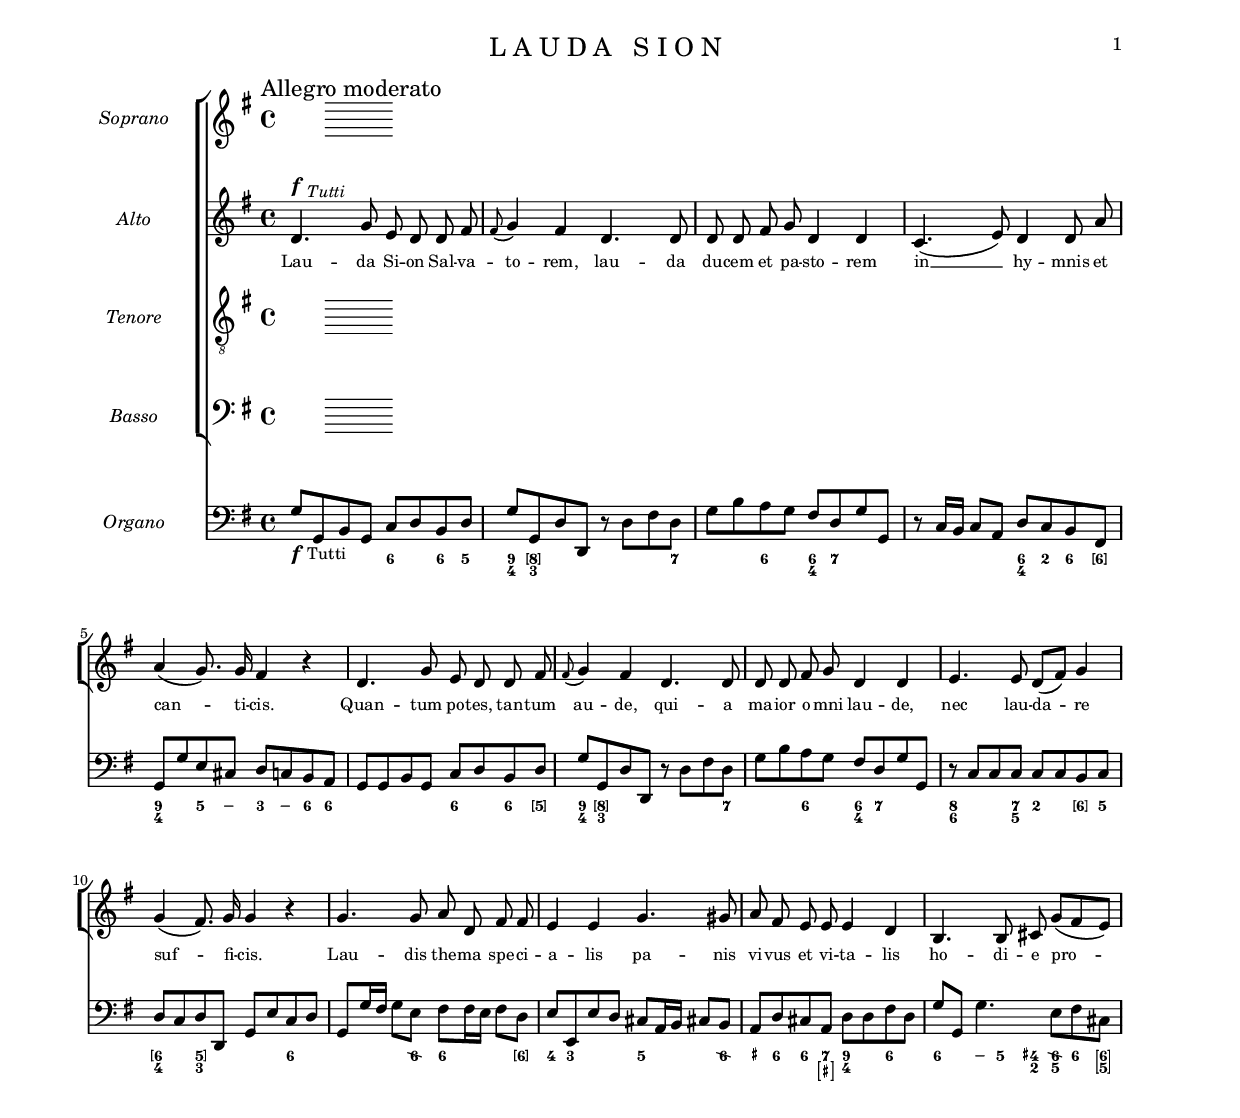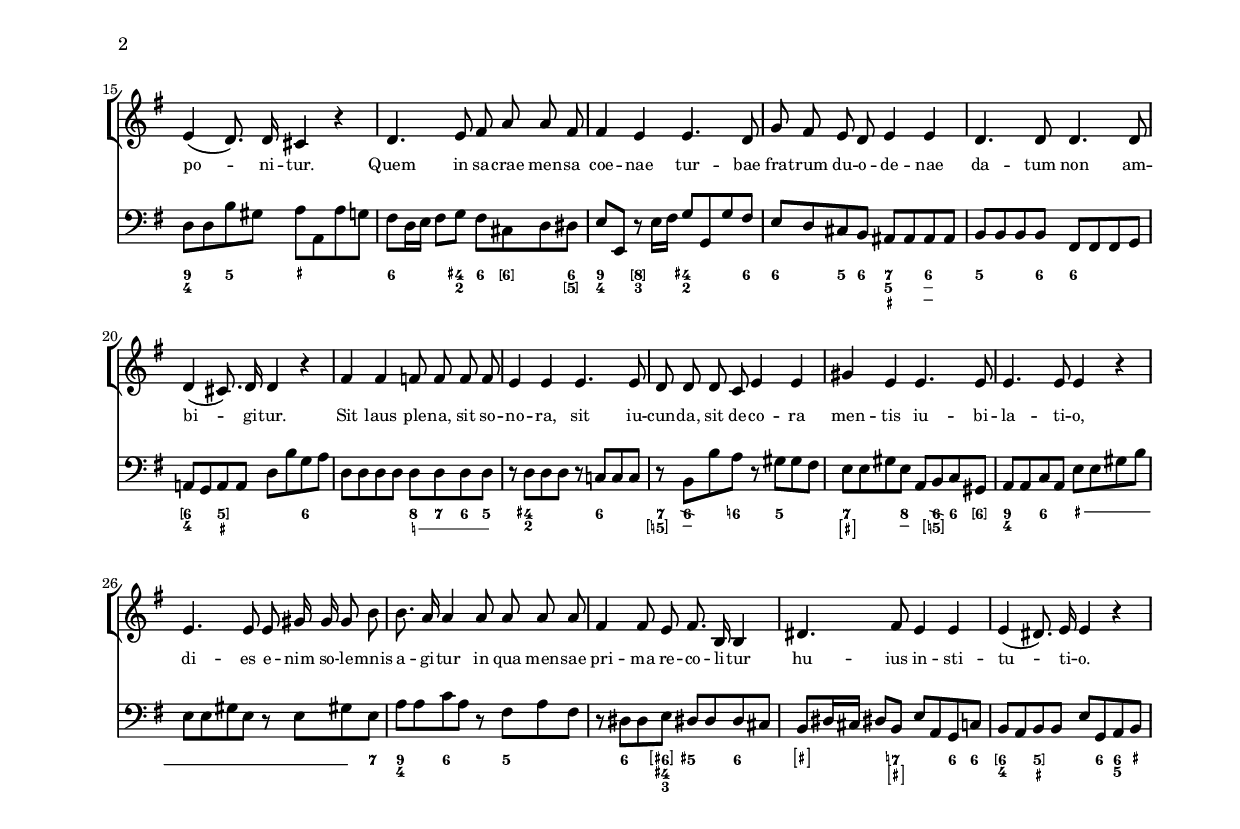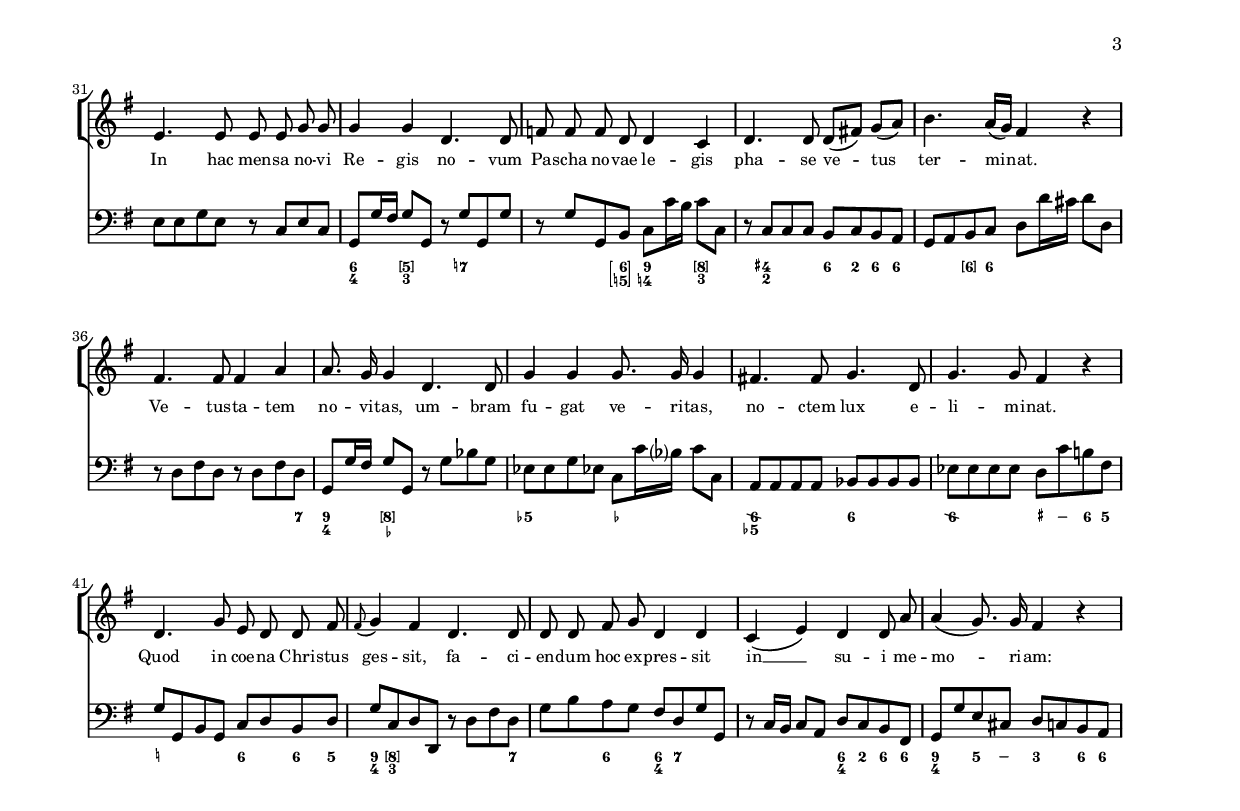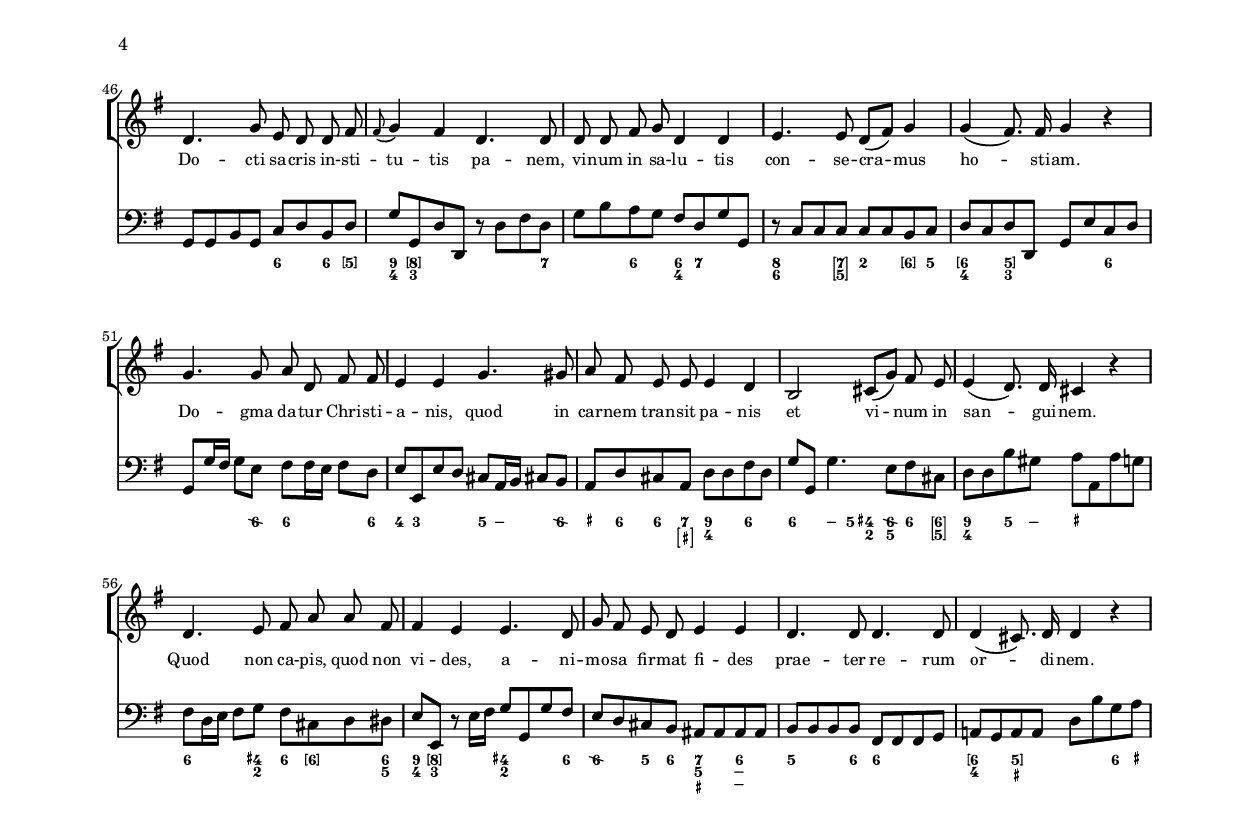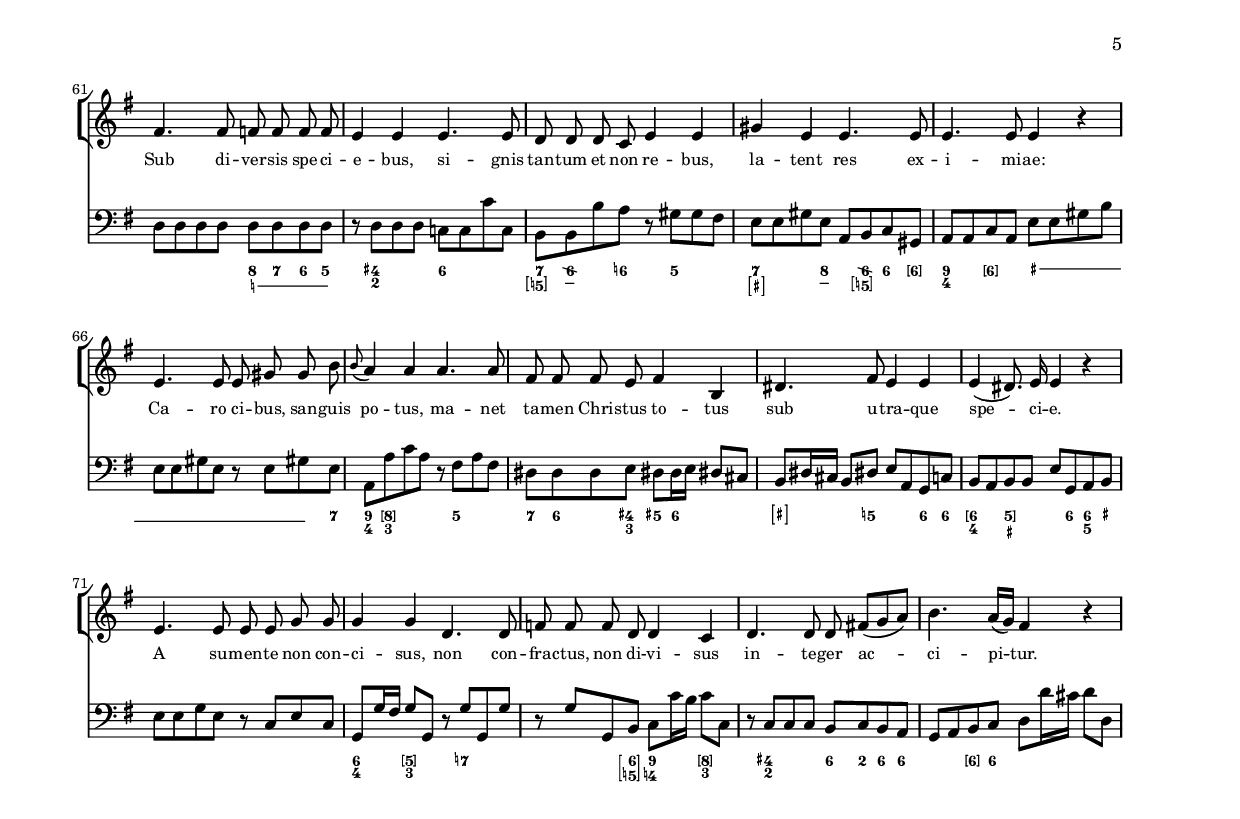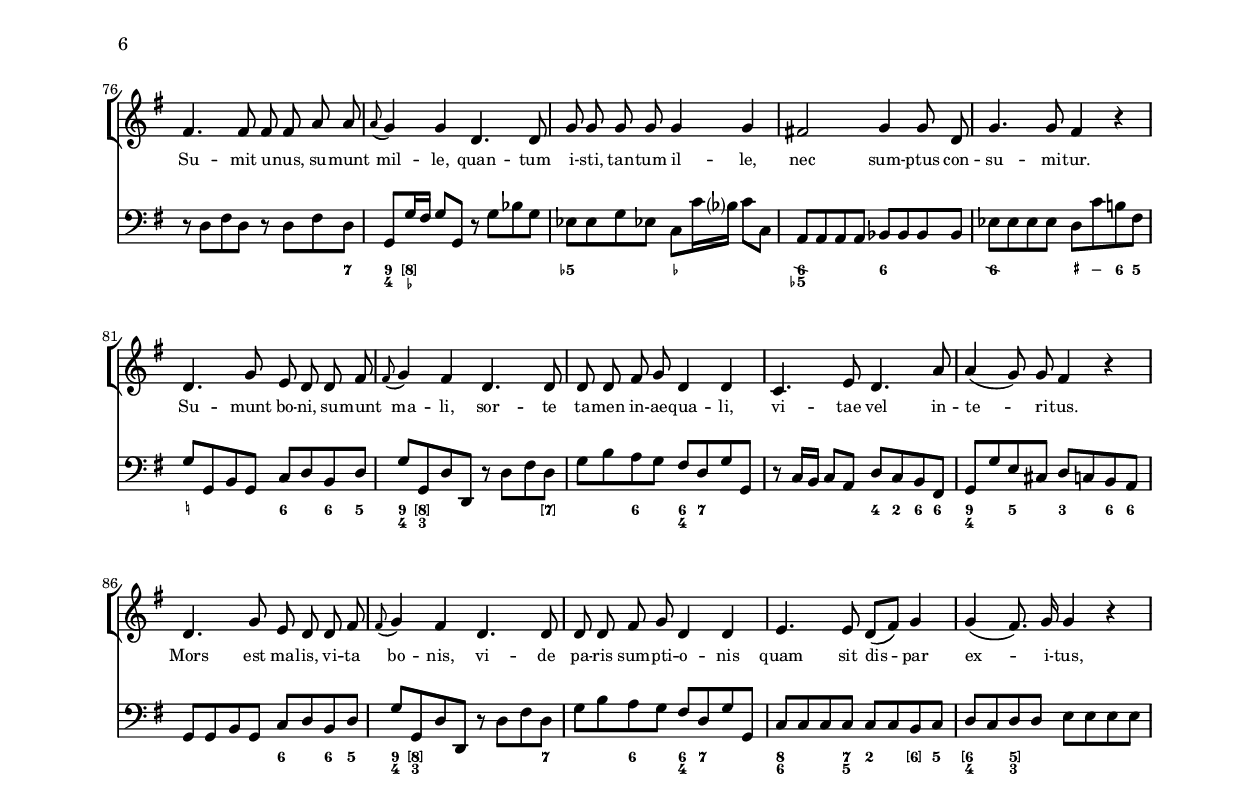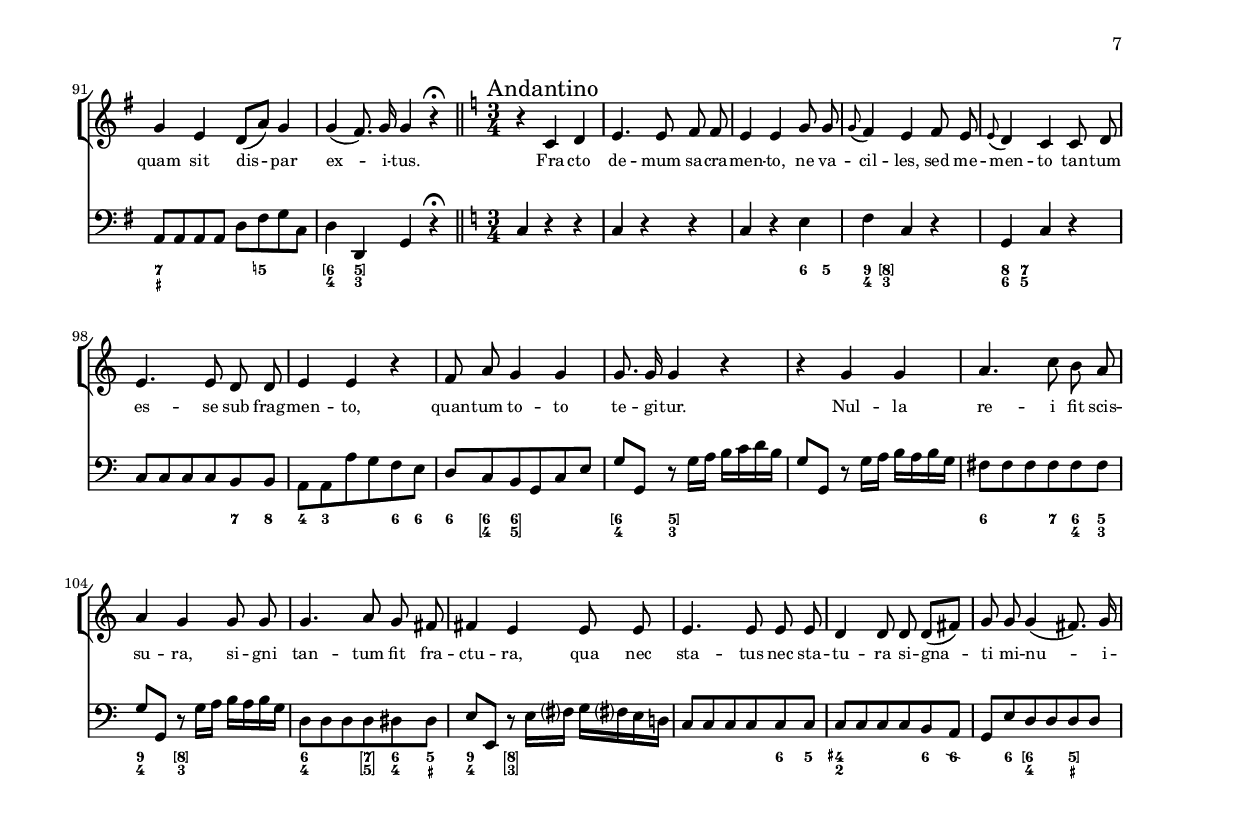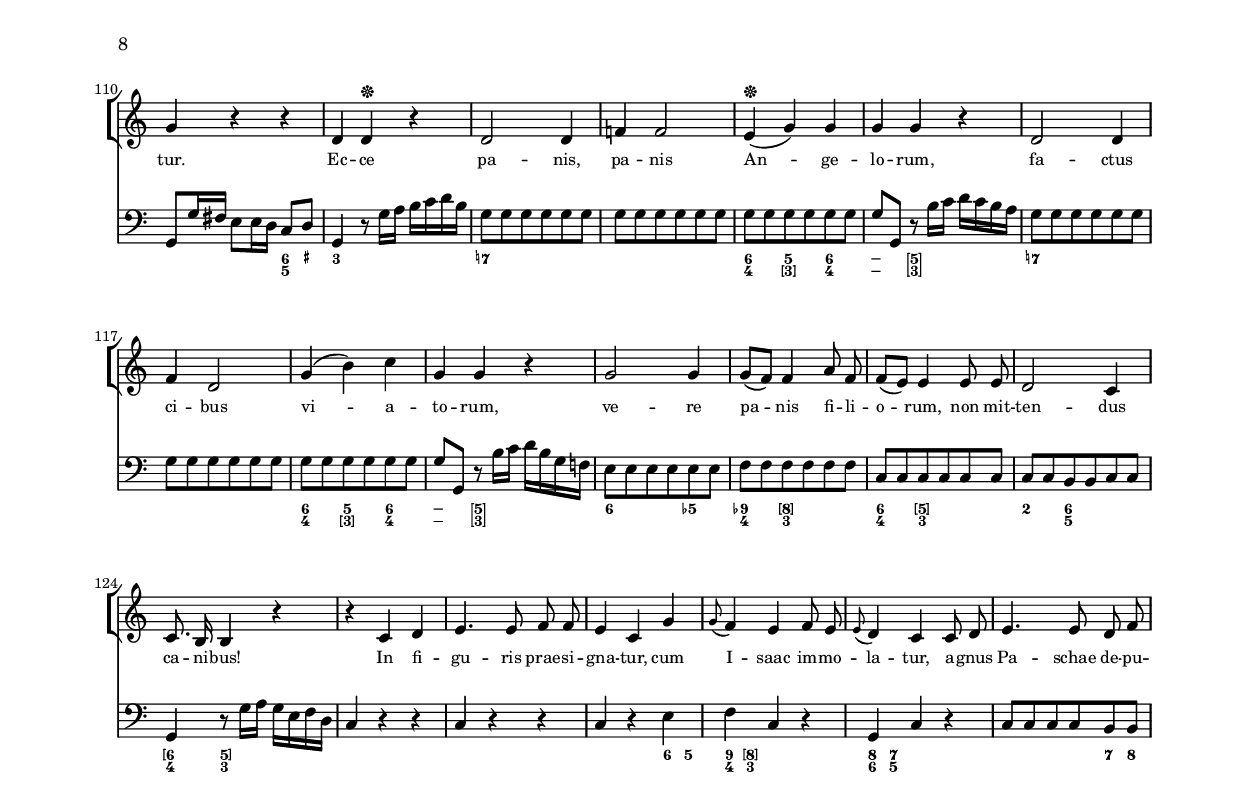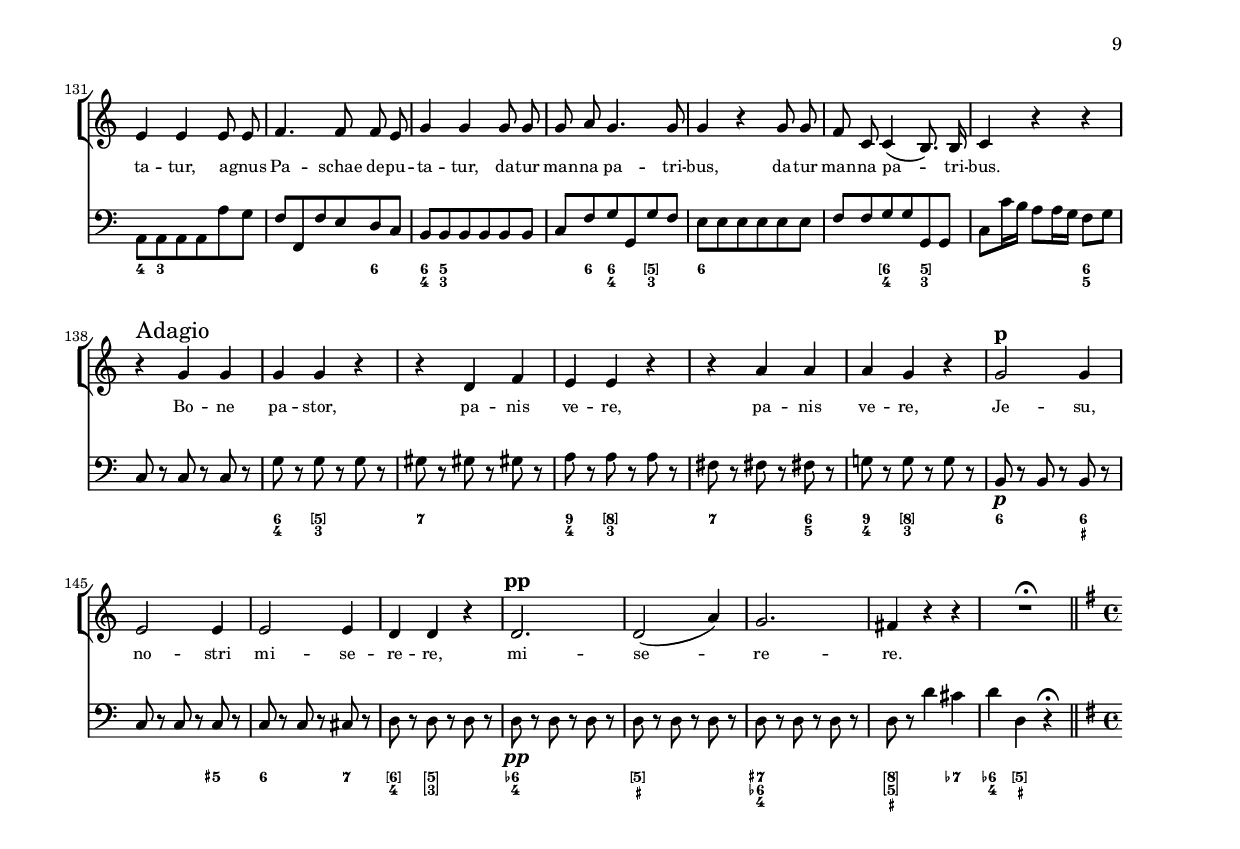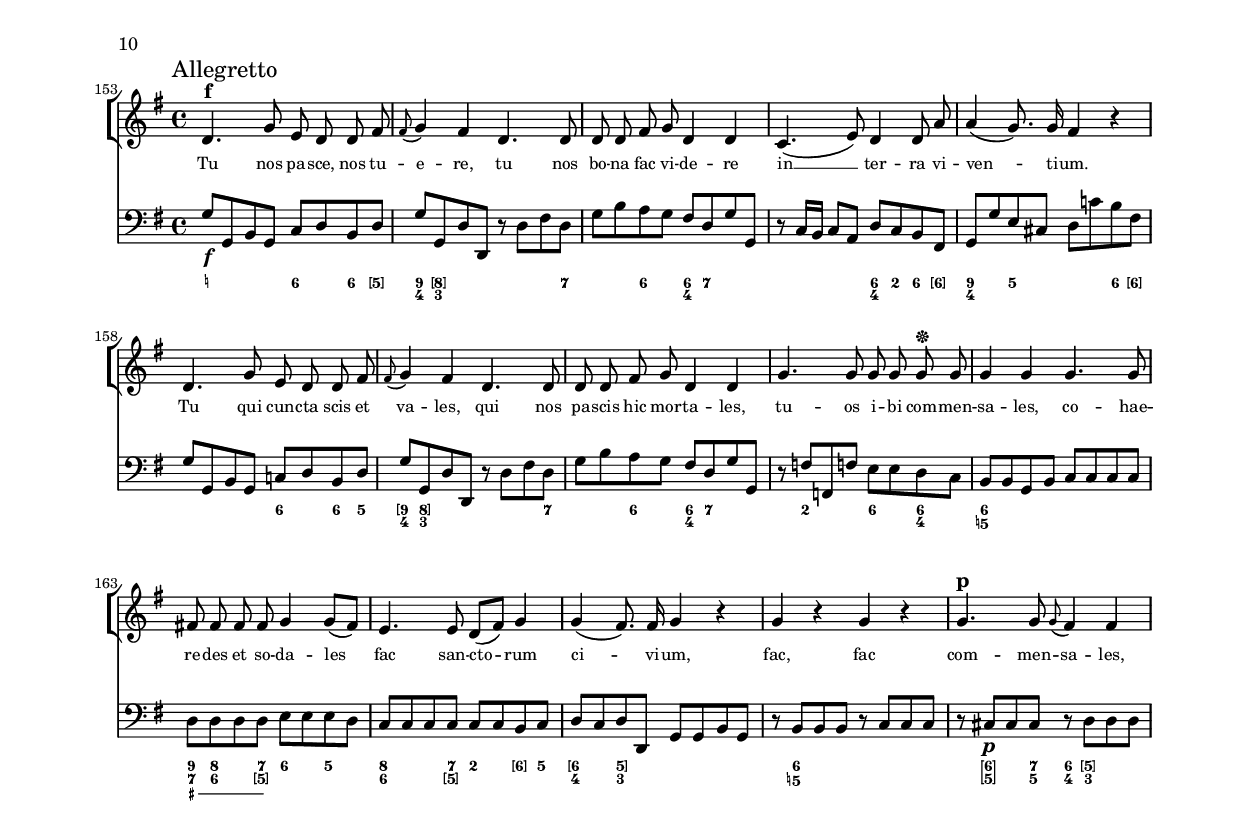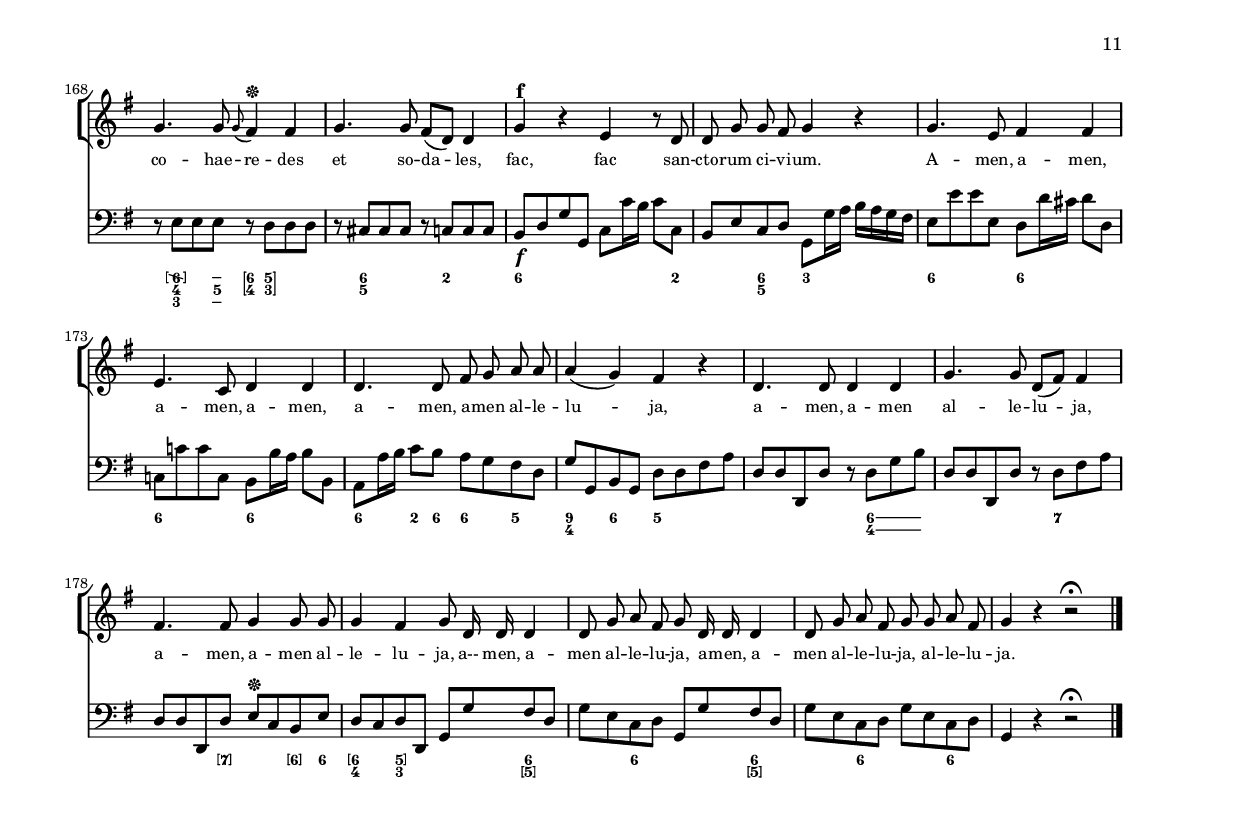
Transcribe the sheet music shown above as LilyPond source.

% (c) 2020 by Wolfgang Esser-Skala.
% This file is licensed under the Creative Commons Attribution-NonCommercial-ShareAlike 4.0 International License.
% To view a copy of this license, visit http://creativecommons.org/licenses/by-nc-sa/4.0/.

\version "2.18.0"

\include "../definitions.ly"

\paper {
	indent = 1\cm
	top-margin = 1\cm
	system-separator-markup = ##f
	system-system-spacing =
    #'((basic-distance . 17)
       (minimum-distance . 17)
       (padding . -100)
       (stretchability . 0))

	top-system-spacing =
    #'((basic-distance . 10)
       (minimum-distance . 10)
       (padding . -100)
       (stretchability . 0))

	top-markup-spacing =
    #'((basic-distance . 0)
       (minimum-distance . 0)
       (padding . -100)
       (stretchability . 0))

	markup-system-spacing =
    #'((basic-distance . 10)
       (minimum-distance . 10)
       (padding . -100)
       (stretchability . 0))

	systems-per-page = #3
}

\layout {
	\context {
		\Lyrics
		\override LyricText.font-size = #-.5
	}
	\context {
		\ChoirStaff
		\override StaffGrouper.staff-staff-spacing =
		  #'((basic-distance . 12)
         (minimum-distance . 12)
         (padding . -100)
         (stretchability . 0))
		\override StaffGrouper.staffgroup-staff-spacing =
		  #'((basic-distance . 13)
         (minimum-distance . 13)
         (padding . -100)
         (stretchability . 0))
	}
	\context {
		\Staff
		instrumentName = "org"
	}
}

#(set-global-staff-size 15.87)

\book {
	\bookpart {
		\header {
			title = "L A U D A   S I O N"
		}
		\paper { indent = 2\cm }
		\score {
			<<
				\new ChoirStaff <<
					\new Staff {
						\set Staff.instrumentName = "Soprano"
						\new Voice = "Soprano" { \dynamicUp \SopranoNotes }
					}
					\new Lyrics \lyricsto Soprano \SopranoLyrics

					\new Staff {
						\set Staff.instrumentName = "Alto"
						\new Voice = "Alto" { \dynamicUp \AltoNotes }
					}
					\new Lyrics \lyricsto Alto \AltoLyrics

					\new Staff {
						\set Staff.instrumentName = "Tenore"
						\new Voice = "Tenore" { \dynamicUp \TenoreNotes }
					}
					\new Lyrics \lyricsto Tenore \TenoreLyrics

					\new Staff {
						\set Staff.instrumentName = "Basso"
						\new Voice = "Basso" { \dynamicUp \BassoNotes }
					}
					\new Lyrics \lyricsto Basso \BassoLyrics
				>>
				\new Staff {
					\set Staff.instrumentName = "Organo"
					\Organo
				}
				\new FiguredBass { \BassFigures }
			>>
		}
	}
}
